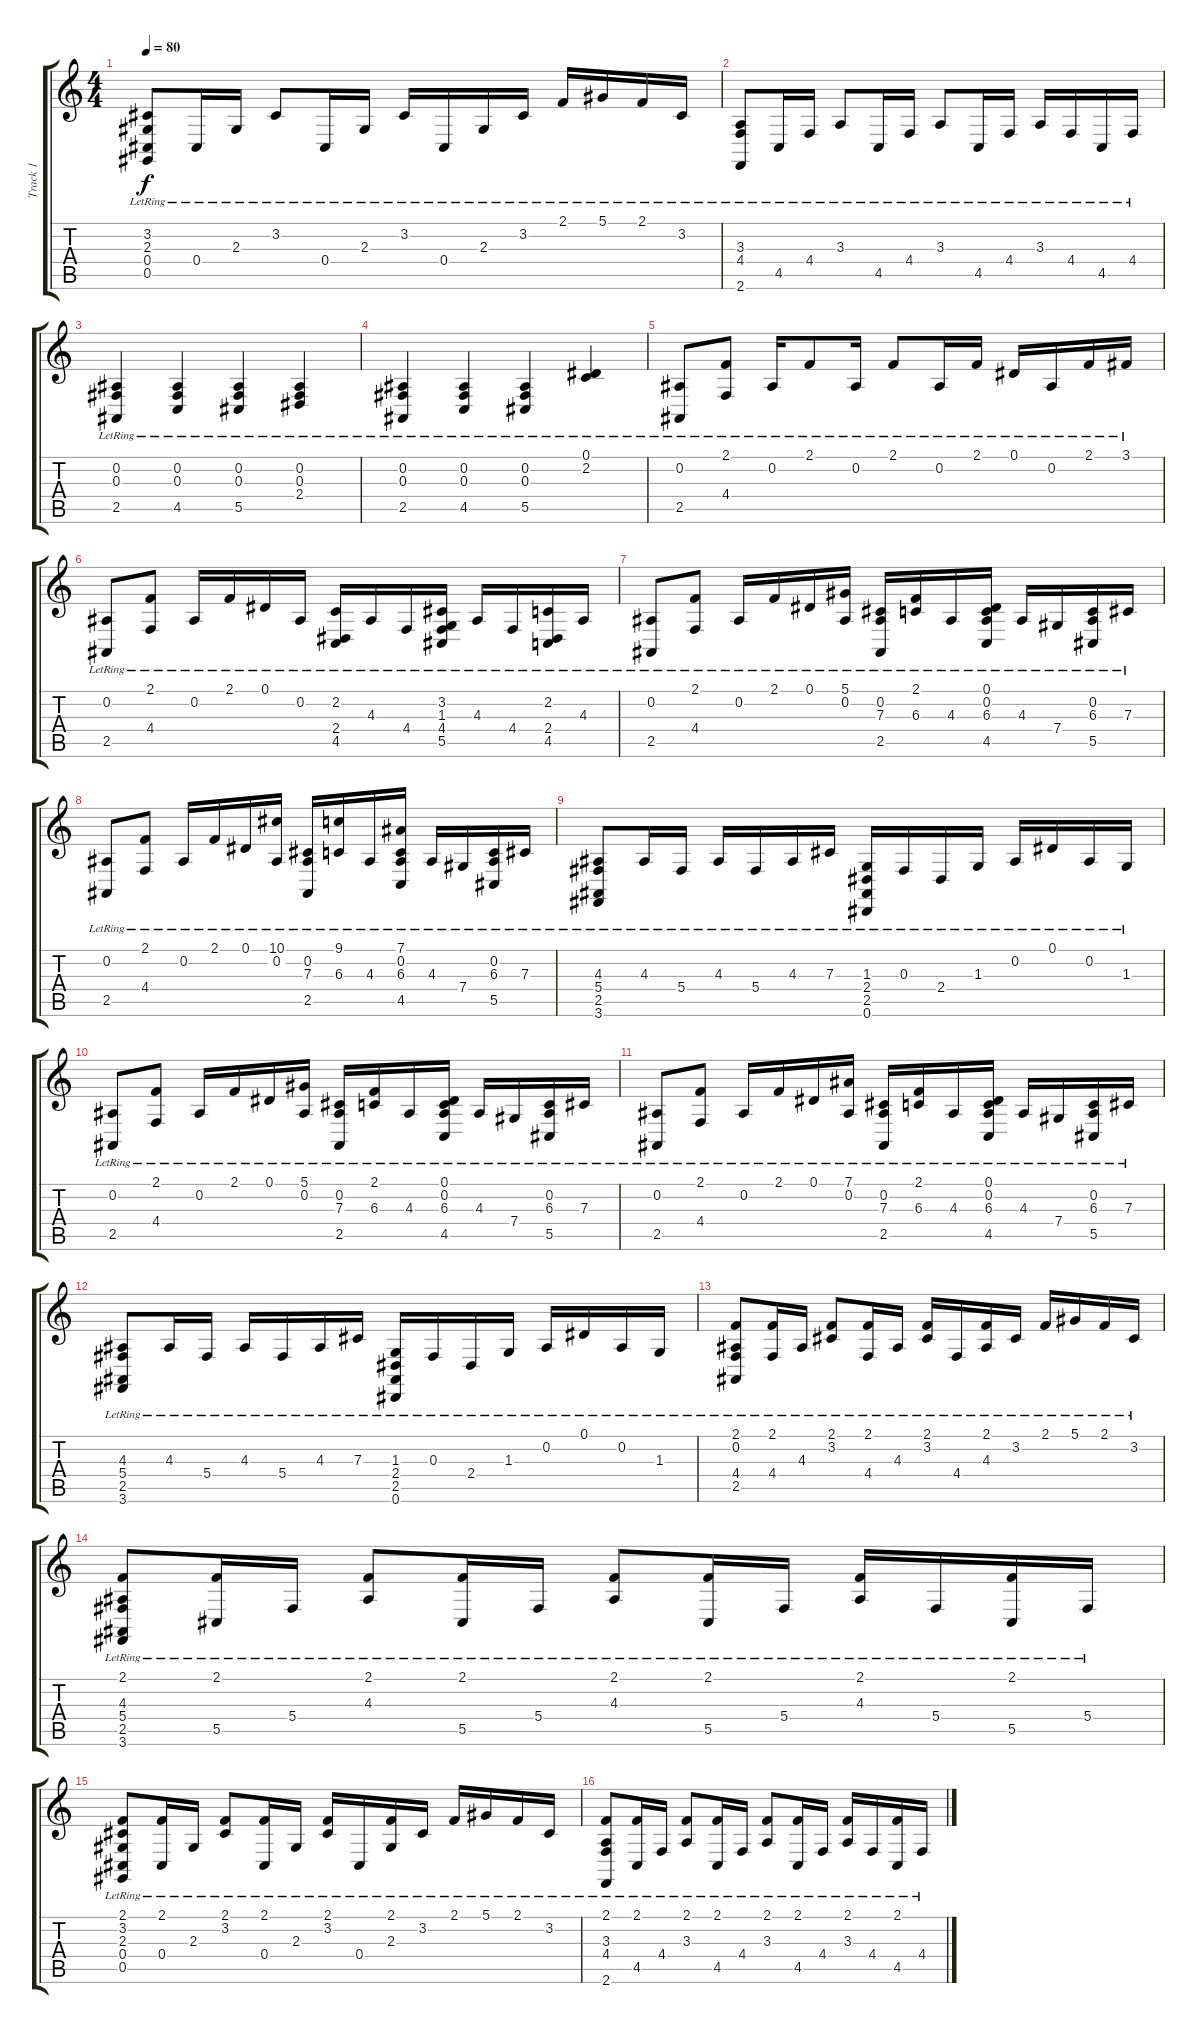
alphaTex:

\track ("Track 1" "Track 1") {instrument acousticgrandpiano}
\staff {score tabs}
\tuning (Eb4 Bb3 Gb3 Db3 Ab2 Eb2) {hide}
\ts (4 4)
\tempo 80
\clef g2
\ks c
(3.2{lr} 2.3{lr} 0.4{lr} 0.5{lr}).8{dy f} 0.4{lr}.16 2.3{lr}.16 3.2{lr}.8 0.4{lr}.16 2.3{lr}.16 3.2{lr}.16 0.4{lr}.16 2.3{lr}.16 3.2{lr}.16 2.1{lr}.16 5.1{lr}.16 2.1{lr}.16 3.2{lr}.16 |
(3.3{lr} 4.4{lr} 2.6{lr}).8 4.5{lr}.16 4.4{lr}.16 3.3{lr}.8 4.5{lr}.16 4.4{lr}.16 3.3{lr}.8 4.5{lr}.16 4.4{lr}.16 3.3{lr}.16 4.4{lr}.16 4.5{lr}.16 4.4{lr}.16 |
(0.2{lr} 0.3{lr} 2.5{lr}).4 (0.2{lr} 0.3{lr} 4.5{lr}).4 (0.2{lr} 0.3{lr} 5.5{lr}).4 (0.2{lr} 0.3{lr} 2.4{lr}).4 |
(0.2{lr} 0.3{lr} 2.5{lr}).4 (0.2{lr} 0.3{lr} 4.5{lr}).4 (0.2{lr} 0.3{lr} 5.5{lr}).4 (0.1{lr} 2.2{lr}).4 |
(0.2{lr} 2.5{lr}).8 (2.1{lr} 4.4{lr}).8 0.2{lr}.16 2.1{lr}.8 0.2{lr}.16 2.1{lr}.8 0.2{lr}.16 2.1{lr}.16 0.1{lr}.16 0.2{lr}.16 2.1{lr}.16 3.1{lr}.16 |
(0.2{lr} 2.5{lr}).8 (2.1{lr} 4.4{lr}).8 0.2{lr}.16 2.1{lr}.16 0.1{lr}.16 0.2{lr}.16 (2.2{lr} 2.4{lr} 4.5{lr}).16 4.3{lr}.16 4.4{lr}.16 (3.2{lr} 1.3{lr} 4.4{lr} 5.5{lr}).16 4.3{lr}.16 4.4{lr}.16 (2.2{lr} 2.4{lr} 4.5{lr}).16 4.3{lr}.16 |
(0.2{lr} 2.5{lr}).8 (2.1{lr} 4.4{lr}).8 0.2{lr}.16 2.1{lr}.16 0.1{lr}.16 (5.1{lr} 0.2{lr}).16 (0.2{lr} 7.3{lr} 2.5{lr}).16 (2.1{lr} 6.3{lr}).16 4.3{lr}.16 (0.1{lr} 0.2{lr} 6.3{lr} 4.5{lr}).16 4.3{lr}.16 7.4{lr}.16 (0.2{lr} 6.3{lr} 5.5{lr}).16 7.3{lr}.16 |
(0.2{lr} 2.5{lr}).8 (2.1{lr} 4.4{lr}).8 0.2{lr}.16 2.1{lr}.16 0.1{lr}.16 (10.1{lr} 0.2{lr}).16 (0.2{lr} 7.3{lr} 2.5{lr}).16 (9.1{lr} 6.3{lr}).16 4.3{lr}.16 (7.1{lr} 0.2{lr} 6.3{lr} 4.5{lr}).16 4.3{lr}.16 7.4{lr}.16 (0.2{lr} 6.3{lr} 5.5{lr}).16 7.3{lr}.16 |
(4.3{lr} 5.4{lr} 2.5{lr} 3.6{lr}).8 4.3{lr}.16 5.4{lr}.16 4.3{lr}.16 5.4{lr}.16 4.3{lr}.16 7.3{lr}.16 (1.3{lr} 2.4{lr} 2.5{lr} 0.6{lr}).16 0.3{lr}.16 2.4{lr}.16 1.3{lr}.16 0.2{lr}.16 0.1{lr}.16 0.2{lr}.16 1.3{lr}.16 |
(0.2{lr} 2.5{lr}).8 (2.1{lr} 4.4{lr}).8 0.2{lr}.16 2.1{lr}.16 0.1{lr}.16 (5.1{lr} 0.2{lr}).16 (0.2{lr} 7.3{lr} 2.5{lr}).16 (2.1{lr} 6.3{lr}).16 4.3{lr}.16 (0.1{lr} 0.2{lr} 6.3{lr} 4.5{lr}).16 4.3{lr}.16 7.4{lr}.16 (0.2{lr} 6.3{lr} 5.5{lr}).16 7.3{lr}.16 |
(0.2{lr} 2.5{lr}).8 (2.1{lr} 4.4{lr}).8 0.2{lr}.16 2.1{lr}.16 0.1{lr}.16 (7.1{lr} 0.2{lr}).16 (0.2{lr} 7.3{lr} 2.5{lr}).16 (2.1{lr} 6.3{lr}).16 4.3{lr}.16 (0.1{lr} 0.2{lr} 6.3{lr} 4.5{lr}).16 4.3{lr}.16 7.4{lr}.16 (0.2{lr} 6.3{lr} 5.5{lr}).16 7.3{lr}.16 |
(4.3{lr} 5.4{lr} 2.5{lr} 3.6{lr}).8 4.3{lr}.16 5.4{lr}.16 4.3{lr}.16 5.4{lr}.16 4.3{lr}.16 7.3{lr}.16 (1.3{lr} 2.4{lr} 2.5{lr} 0.6{lr}).16 0.3{lr}.16 2.4{lr}.16 1.3{lr}.16 0.2{lr}.16 0.1{lr}.16 0.2{lr}.16 1.3{lr}.16 |
(2.1{lr} 0.2{lr} 4.4{lr} 2.5{lr}).8 (2.1{lr} 4.4{lr}).16 4.3{lr}.16 (2.1{lr} 3.2{lr}).8 (2.1{lr} 4.4{lr}).16 4.3{lr}.16 (2.1{lr} 3.2{lr}).16 4.4{lr}.16 (2.1{lr} 4.3{lr}).16 3.2{lr}.16 2.1{lr}.16 5.1{lr}.16 2.1{lr}.16 3.2{lr}.16 |
(2.1{lr} 4.3{lr} 5.4{lr} 2.5{lr} 3.6{lr}).8 (2.1{lr} 5.5{lr}).16 5.4{lr}.16 (2.1{lr} 4.3{lr}).8 (2.1{lr} 5.5{lr}).16 5.4{lr}.16 (2.1{lr} 4.3{lr}).8 (2.1{lr} 5.5{lr}).16 5.4{lr}.16 (2.1{lr} 4.3{lr}).16 5.4{lr}.16 (2.1{lr} 5.5{lr}).16 5.4{lr}.16 |
(2.1{lr} 3.2{lr} 2.3{lr} 0.4{lr} 0.5{lr}).8 (2.1{lr} 0.4{lr}).16 2.3{lr}.16 (2.1{lr} 3.2{lr}).8 (2.1{lr} 0.4{lr}).16 2.3{lr}.16 (2.1{lr} 3.2{lr}).16 0.4{lr}.16 (2.1{lr} 2.3{lr}).16 3.2{lr}.16 2.1{lr}.16 5.1{lr}.16 2.1{lr}.16 3.2{lr}.16 |
(2.1{lr} 3.3{lr} 4.4{lr} 2.6{lr}).8 (2.1{lr} 4.5{lr}).16 4.4{lr}.16 (2.1{lr} 3.3{lr}).8 (2.1{lr} 4.5{lr}).16 4.4{lr}.16 (2.1{lr} 3.3{lr}).8 (2.1{lr} 4.5{lr}).16 4.4{lr}.16 (2.1{lr} 3.3{lr}).16 4.4{lr}.16 (2.1{lr} 4.5{lr}).16 4.4{lr}.16
